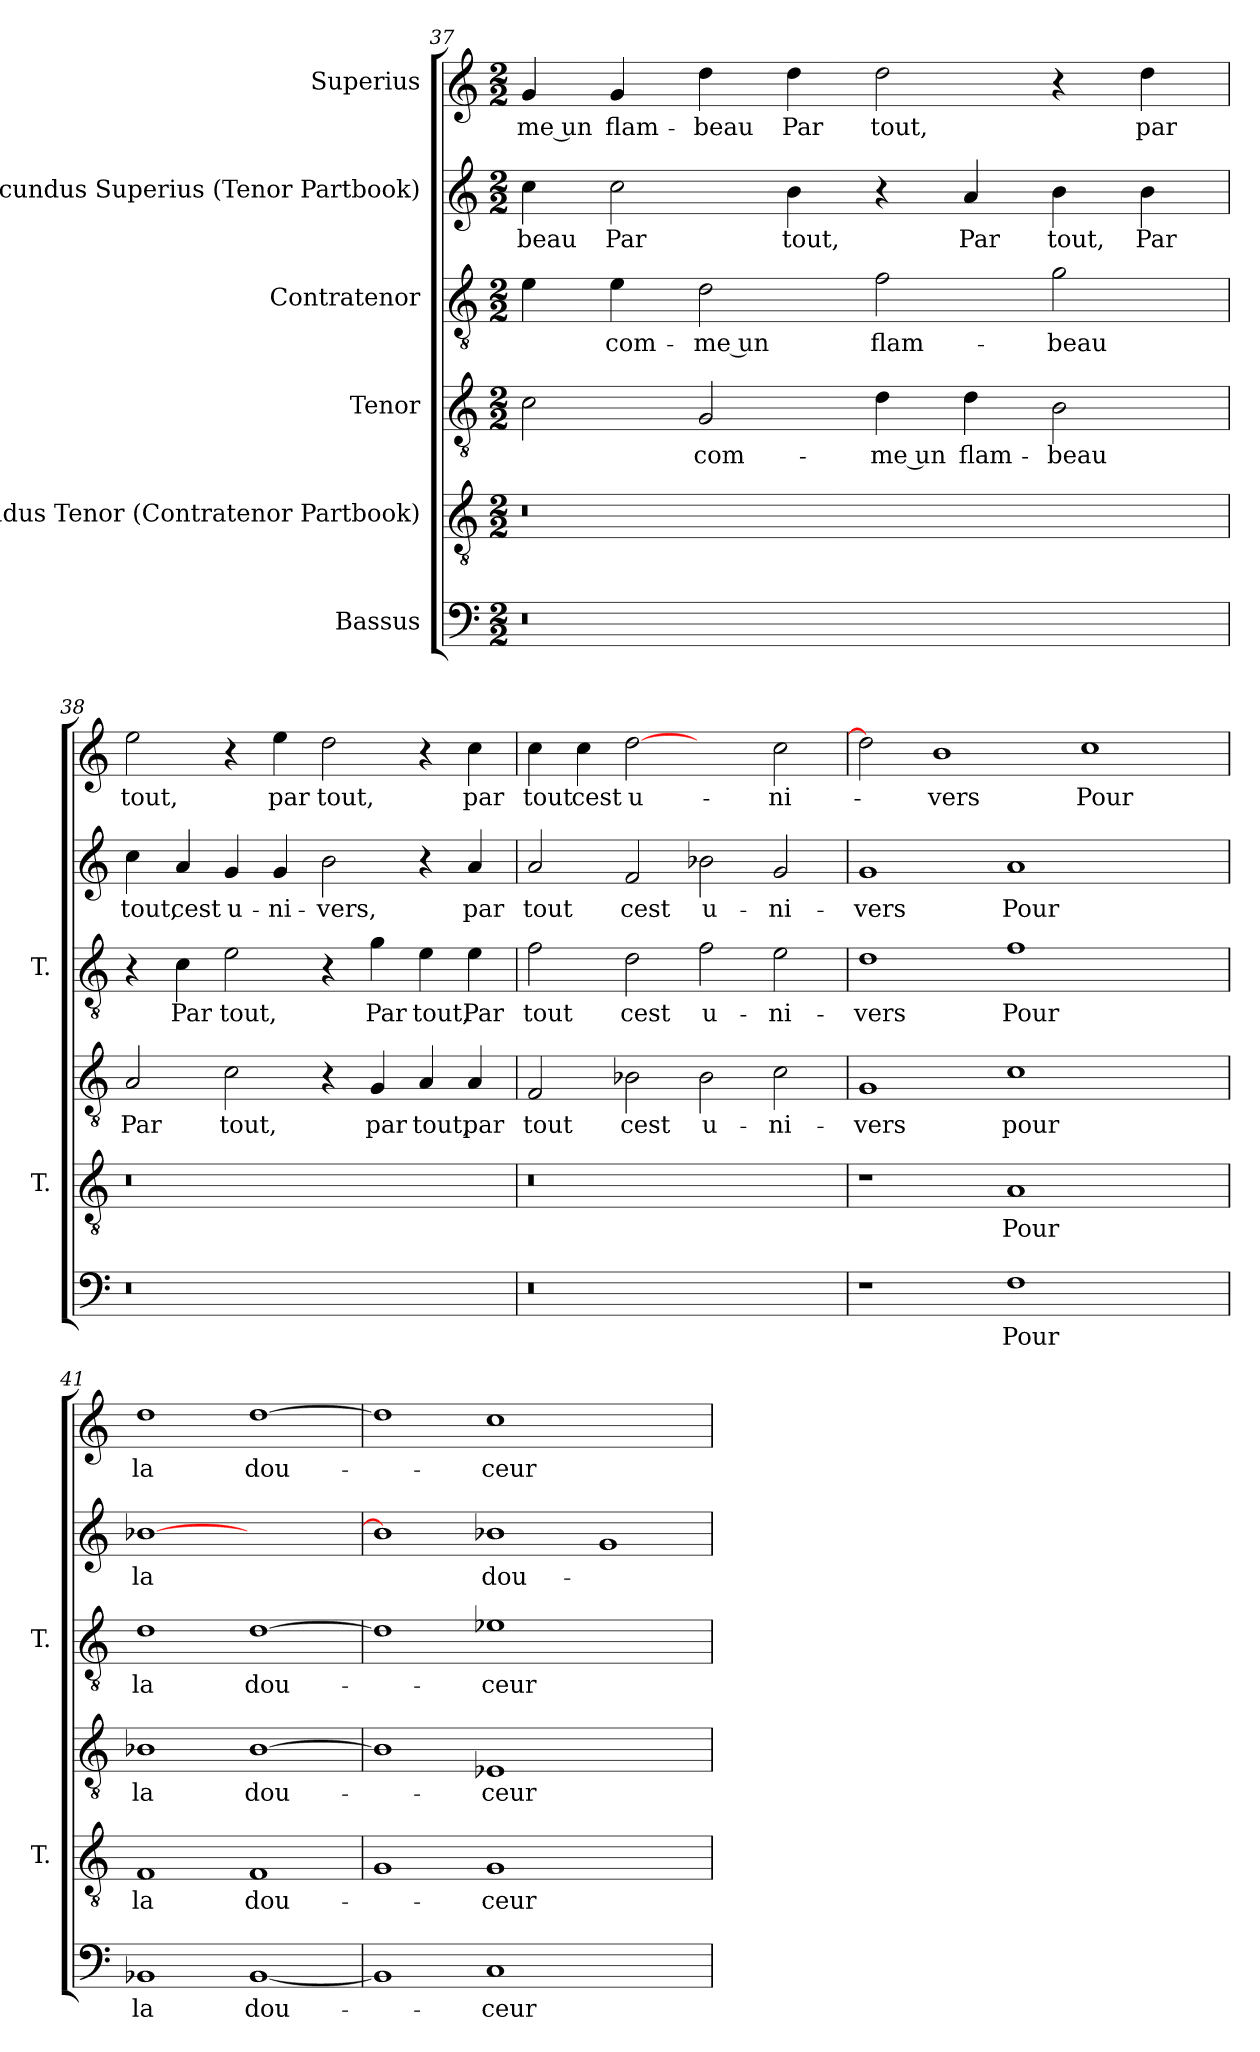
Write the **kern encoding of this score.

**kern	**text	**kern	**text	**kern	**text	**kern	**text	**kern	**text	**kern	**text
*part6	*part6	*part5	*part5	*part4	*part4	*part3	*part3	*part2	*part2	*part1	*part1
*staff6	*staff6	*staff5	*staff5	*staff4	*staff4	*staff3	*staff3	*staff2	*staff2	*staff1	*staff1
*I"Bassus	*	*I"Secundus Tenor (Contratenor Partbook)	*	*I"Tenor	*	*I"Contratenor	*	*I"Secundus Superius (Tenor Partbook)	*	*I"Superius	*
*	*	*I'T.	*	*	*	*I'T.	*	*	*	*	*
*clefF4	*	*clefGv2	*	*clefGv2	*	*clefGv2	*	*clefG2	*	*clefG2	*
*	*	*ITrd7c12	*	*ITrd7c12	*	*ITrd7c12	*	*	*	*	*
*k[]	*	*k[]	*	*k[]	*	*k[]	*	*k[]	*	*k[]	*
*C:	*	*C:	*	*C:	*	*C:	*	*C:	*	*C:	*
*M2/2	*	*M2/2	*	*M2/2	*	*M2/2	*	*M2/2	*	*M2/2	*
=37	=37	=37	=37	=37	=37	=37	=37	=37	=37	=37	=37
!LO:N:vis=0	!	!LO:N:vis=0	!	!	!	!	!	!	!	!	!
1r	.	1r	.	2C\	.	4E\	.	4cc\	-beau	4g/	-me un
.	.	.	.	.	.	4E\	com-	2cc\	Par	4g/	flam-
.	.	.	.	2GG/	com-	2D\	-me un	.	.	4dd\	-beau
.	.	.	.	.	.	.	.	4b\	tout,	4dd\	Par
1ryy	.	1ryy	.	4D\	-me un	2F\	flam-	4r	.	2dd\	tout,
.	.	.	.	4D\	flam-	.	.	4a/	Par	.	.
.	.	.	.	2BB\	-beau	2G\	-beau	4b\	tout,	4r	.
.	.	.	.	.	.	.	.	4b\	Par	4dd\	par
=38	=38	=38	=38	=38	=38	=38	=38	=38	=38	=38	=38
!LO:N:vis=0	!	!LO:N:vis=0	!	!	!	!	!	!	!	!	!
1r	.	1r	.	2AA/	Par	4r	.	4cc\	tout,	2ee\	tout,
.	.	.	.	.	.	4C\	Par	4a/	cest	.	.
.	.	.	.	2C\	tout,	2E\	tout,	4g/	u-	4r	.
.	.	.	.	.	.	.	.	4g/	-ni-	4ee\	par
1ryy	.	1ryy	.	4r	.	4r	.	2b\	-vers,	2dd\	tout,
.	.	.	.	4GG/	par	4G\	Par	.	.	.	.
.	.	.	.	4AA/	tout,	4E\	tout,	4r	.	4r	.
.	.	.	.	4AA/	par	4E\	Par	4a/	par	4cc\	par
!!LO:LB:g=z
=39	=39	=39	=39	=39	=39	=39	=39	=39	=39	=39	=39
!LO:N:vis=0	!	!LO:N:vis=0	!	!	!	!	!	!	!	!	!
1r	.	1r	.	2FF/	tout	2F\	tout	2a/	tout	4cc\	tout
.	.	.	.	.	.	.	.	.	.	4cc\	cest
.	.	.	.	2BB-X\	cest	2D\	cest	2f/	cest	[2dd\	u-
1ryy	.	1ryy	.	2BB-\	u-	2F\	u-	2b-X\	u-	2ryy	.
.	.	.	.	2C\	-ni-	2E\	-ni-	2g/	-ni-	2cc\	-ni-
=40	=40	=40	=40	=40	=40	=40	=40	=40	=40	=40	=40
1r	.	1r	.	1GG/	-vers	1D\	-vers	1g/	-vers	2dd\]	.
.	.	.	.	.	.	.	.	.	.	1b\	-vers
1F\	Pour	1AA/	Pour	1C\	pour	1F\	Pour	1a/	Pour	.	.
.	.	.	.	.	.	.	.	.	.	1cc\	Pour
2ryy	.	2ryy	.	2ryy	.	2ryy	.	2ryy	.	.	.
=41	=41	=41	=41	=41	=41	=41	=41	=41	=41	=41	=41
1BB-X/	la	1FF/	la	1BB-X\	la	1D\	la	[1b-X\	la	1dd\	la
[1BB-/	dou-	1FF/	dou-	[1BB-\	dou-	[1D\	dou-	1ryy	.	[1dd\	dou-
=42	=42	=42	=42	=42	=42	=42	=42	=42	=42	=42	=42
1BB-/]	.	1GG/	.	1BB-\]	.	1D\]	.	1b-\]	.	1dd\]	.
1C/	-ceur	1GG/	-ceur	1EE-X/	-ceur	1E-X\	-ceur	1b-X\	dou-	1cc\	-ceur
1ryy	.	1ryy	.	1ryy	.	1ryy	.	1g/	.	1ryy	.
=	=	=	=	=	=	=	=	=	=	=	=
*-	*-	*-	*-	*-	*-	*-	*-	*-	*-	*-	*-
